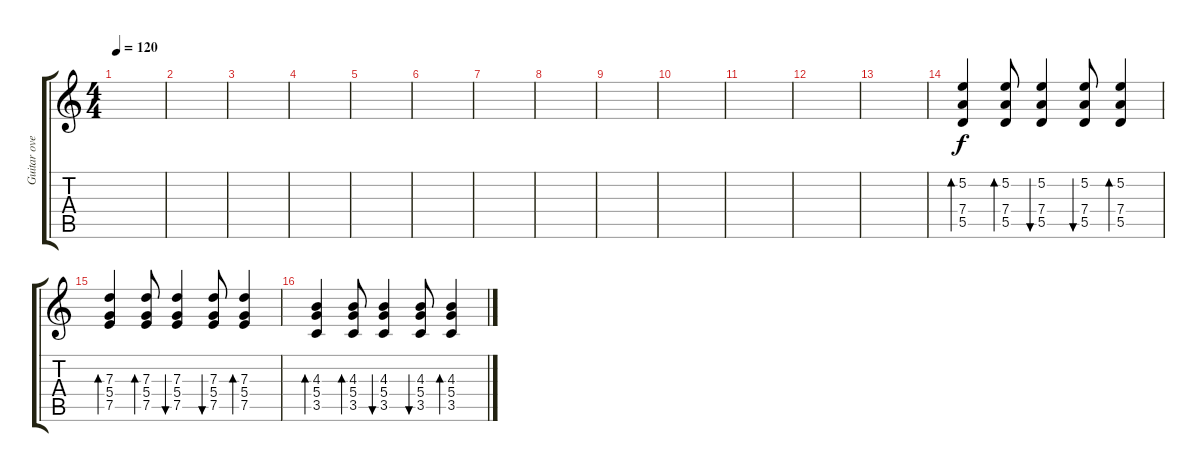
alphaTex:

\track ("Guitar over dub" "Guitar ove") {instrument acousticguitarsteel}
\staff {score tabs}
\tuning (E4 B3 G3 D3 A2 E2) {hide}
\ts (4 4)
\tempo 120
\clef g2
\ks c
|
|
|
|
|
|
|
|
|
|
|
|
|
(5.2 7.4 5.5).4{bd 60} (5.2 7.4 5.5).8{bd 60} (5.2 7.4 5.5).4{bu 60} (5.2 7.4 5.5).8{bu 60} (5.2 7.4 5.5).4{bd 60} |
(7.3 5.4 7.5).4{bd 60} (7.3 5.4 7.5).8{bd 60} (7.3 5.4 7.5).4{bu 60} (7.3 5.4 7.5).8{bu 60} (7.3 5.4 7.5).4{bd 60} |
(4.3 5.4 3.5).4{bd 60} (4.3 5.4 3.5).8{bd 60} (4.3 5.4 3.5).4{bu 60} (4.3 5.4 3.5).8{bu 60} (4.3 5.4 3.5).4{bd 60}
